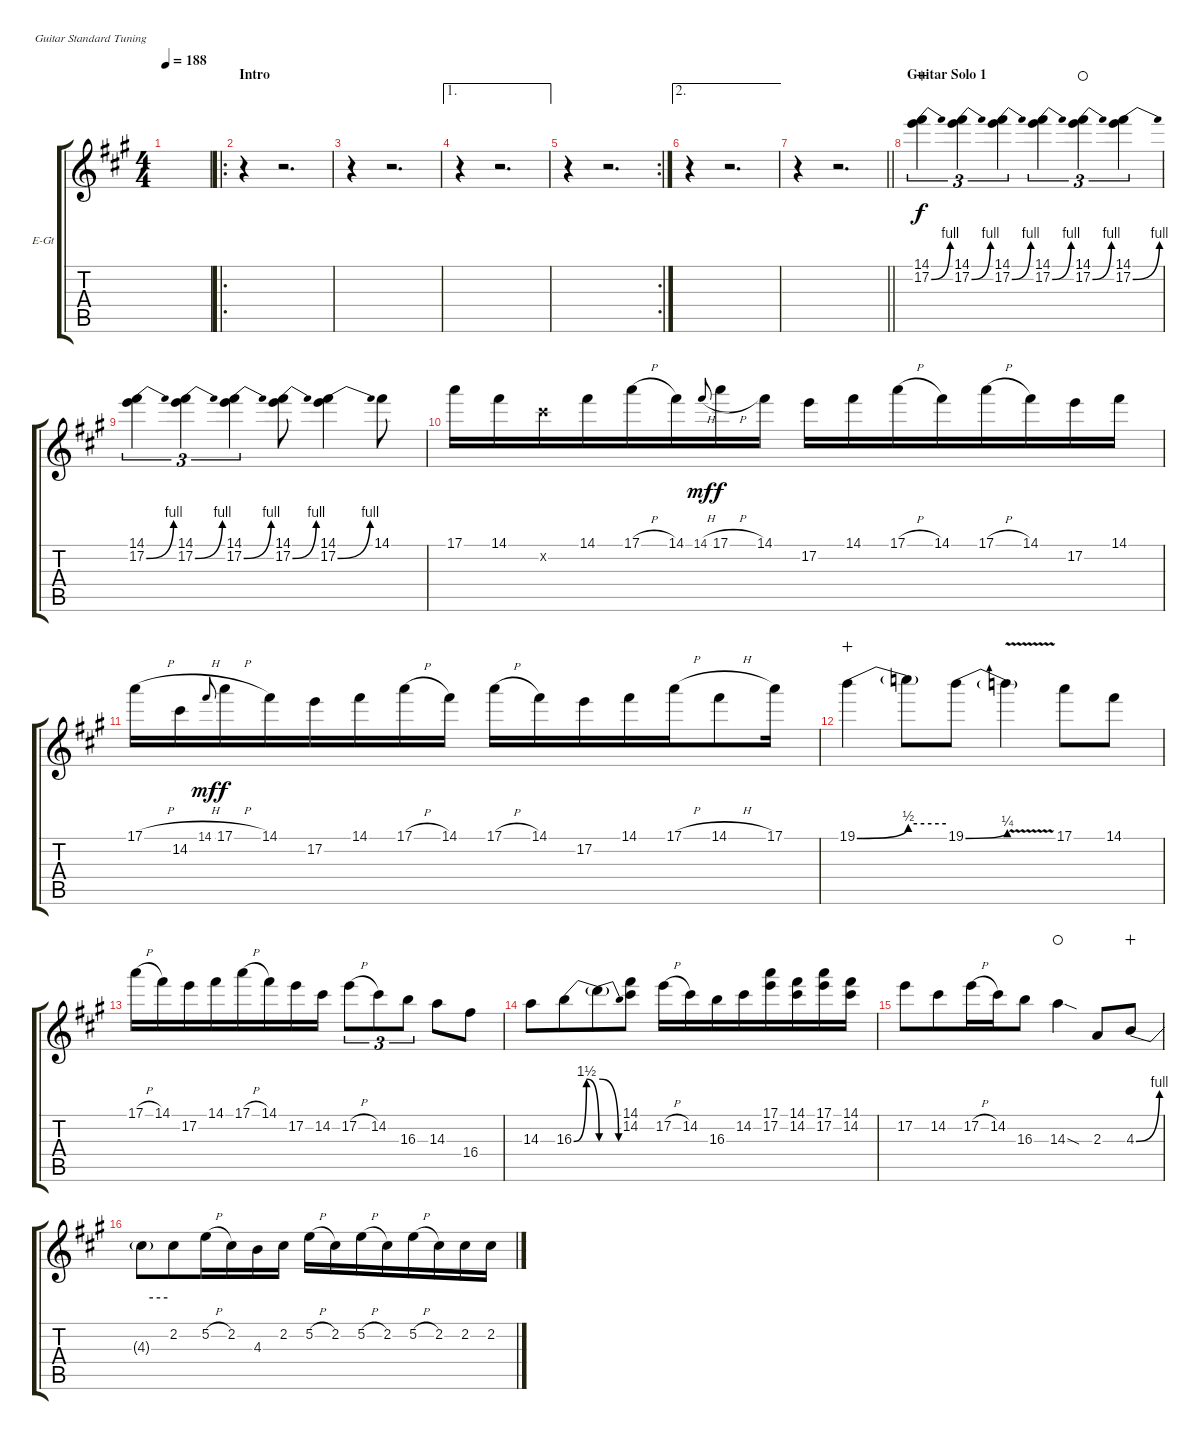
\bracketExtendMode groupsimilarinstruments
\firstSystemTrackNameOrientation horizontal
\otherSystemsTrackNameOrientation horizontal
\track ("Kirk Hammett (Solo)" "E-Gt") {instrument distortionguitar}
\staff {score tabs}
\tuning (E4 B3 G3 D3 A2 E2)
\ts (4 4)
\beaming (8 4 4)
\tempo 188
\clef g2
\ks a
|
\ro
\section ("" "Intro")
r.4 r.2{d} |
r.4 r.2{d} |
\ae 1
r.4 r.2{d} |
\rc 2
r.4 r.2{d} |
\ae 2
r.4 r.2{d} |
\barLineRight lightlight
r.4 r.2{d} |
\section ("" "Guitar Solo 1")
(14.1 17.2{be (bend 0 0 60 4)}).4{tu (3 2) wahc} (14.1 17.2{be (bend 0 0 60 4)}).4{tu (3 2)} (14.1 17.2{be (bend 0 0 60 4)}).4{tu (3 2)} (14.1 17.2{be (bend 0 0 60 4)}).4{tu (3 2)} (14.1 17.2{be (bend 0 0 60 4)}).4{tu (3 2) waho} (14.1 17.2{be (bend 0 0 60 4)}).4{tu (3 2)} |
(14.1 17.2{be (bend 0 0 60 4)}).4{tu (3 2)} (14.1 17.2{be (bend 0 0 60 4)}).4{tu (3 2)} (14.1 17.2{be (bend 0 0 60 4)}).4{tu (3 2)} (14.1 17.2{be (bend 0 0 60 4)}).8 (14.1 17.2{be (bend 0 0 60 4)}).4 14.1.8 |
17.1.16 14.1.16 14.2{x}.16 14.1.16 17.1{h}.16 14.1.16 14.1{h}.8{gr onbeat dy mf} 17.1{h}.16{dy f} 14.1.16 17.2.16 14.1.16 17.1{h}.16 14.1.16 17.1{h}.16 14.1.16 17.2.16 14.1.16 |
17.1{h}.16 14.2.16 14.1{h}.8{gr onbeat dy mf} 17.1{h}.16{dy f} 14.1.16 17.2.16 14.1.16 17.1{h}.16 14.1.16 17.1{h}.16 14.1.16 17.2.16 14.1.16 17.1{h}.16 14.1{h}.8 17.1.16 |
19.1{be (bend 0 0 60 2)}.4{wahc} 19.1{be (hold 0 2 60 2) t}.8 19.1{be (bend 0 0 60 1)}.8 19.1{v t}.4 17.1.8 14.1.8 |
17.1{h}.16 14.1.16 17.2.16 14.1.16 17.1{h}.16 14.1.16 17.2.16 14.2.16 17.2{h}.8{tu (3 2)} 14.2.8{tu (3 2)} 16.3.8{tu (3 2)} 14.3.8 16.4.8 |
14.3.8 16.3{be (bendrelease 0 0 30 6 30 6 60 0)}.8 16.3{be (release 0 6 60 0) t}.8 (14.1 14.2).8 17.2{h}.16 14.2.16 16.3.16 14.2.16 (17.1 17.2).16 (14.1 14.2).16 (17.1 17.2).16 (14.1 14.2).16 |
17.2.8 14.2.8 17.2{h}.16 14.2.16 16.3.8 14.3{sod}.4{waho} 2.3.8 4.3{be (bend 0 0 60 4)}.8{wahc} |
4.3{be (hold 0 4 60 4) t}.8 2.2.8 5.2{h}.16 2.2.16 4.3.16 2.2.16 5.2{h}.16 2.2.16 5.2{h}.16 2.2.16 5.2{h}.16 2.2.16 2.2.16 2.2.16
